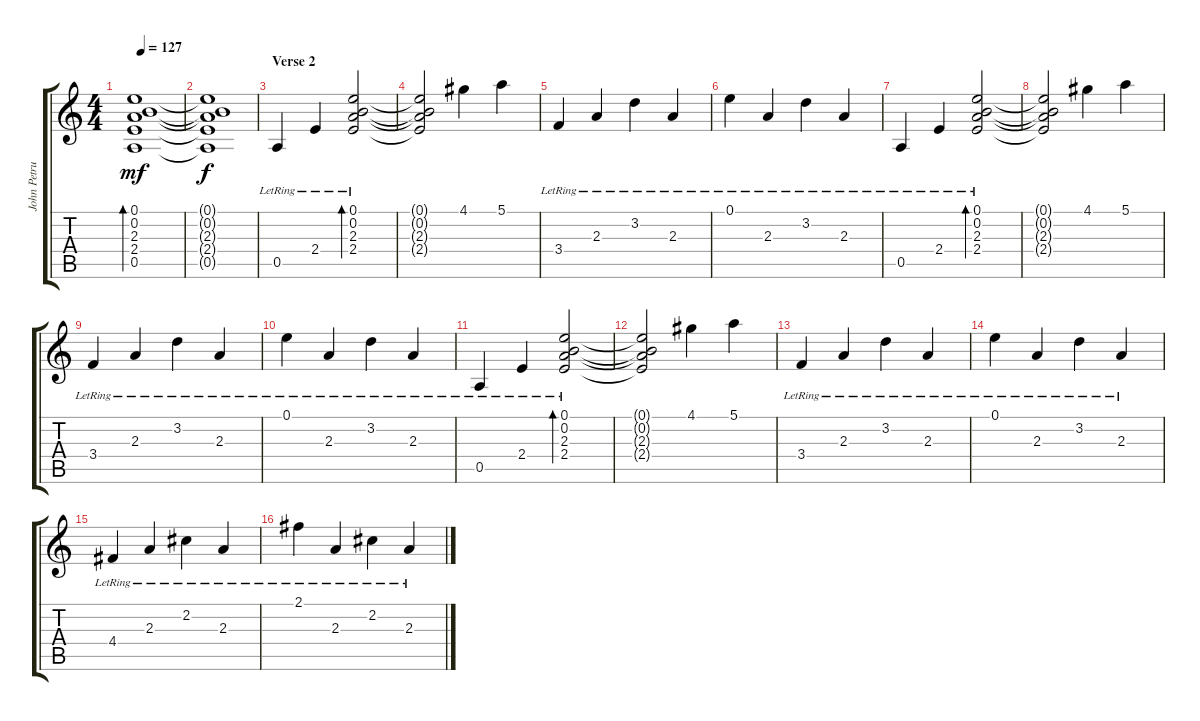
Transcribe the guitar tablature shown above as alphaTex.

\track ("John Petrucci" "John Petru") {instrument distortionguitar}
\staff {score tabs}
\tuning (E4 B3 G3 D3 A2 E2) {hide}
\ts (4 4)
\tempo 127
\clef g2
\ks c
(0.1 0.2 2.3 2.4 0.5).1{bd 120 dy mf} |
(0.1{t} 0.2{t} 2.3{t} 2.4{t} 0.5{t}).1{dy f} |
\section ("" "Verse 2")
0.5{lr}.4 2.4{lr}.4 (0.1{lr} 0.2{lr} 2.3{lr} 2.4).2{bd 240} |
(0.1{t} 0.2{t} 2.3{t} 2.4{t}).2 4.1.4 5.1.4 |
3.4{lr}.4 2.3{lr}.4 3.2{lr}.4 2.3{lr}.4 |
0.1{lr}.4 2.3{lr}.4 3.2{lr}.4 2.3{lr}.4 |
0.5{lr}.4 2.4{lr}.4 (0.1{lr} 0.2{lr} 2.3{lr} 2.4).2{bd 240} |
(0.1{t} 0.2{t} 2.3{t} 2.4{t}).2 4.1.4 5.1.4 |
3.4{lr}.4 2.3{lr}.4 3.2{lr}.4 2.3{lr}.4 |
0.1{lr}.4 2.3{lr}.4 3.2{lr}.4 2.3{lr}.4 |
0.5{lr}.4 2.4{lr}.4 (0.1{lr} 0.2{lr} 2.3{lr} 2.4).2{bd 240} |
(0.1{t} 0.2{t} 2.3{t} 2.4{t}).2 4.1.4 5.1.4 |
3.4{lr}.4 2.3{lr}.4 3.2{lr}.4 2.3{lr}.4 |
0.1{lr}.4 2.3{lr}.4 3.2{lr}.4 2.3{lr}.4 |
4.4{lr}.4 2.3{lr}.4 2.2{lr}.4 2.3{lr}.4 |
2.1{lr}.4 2.3{lr}.4 2.2{lr}.4 2.3{lr}.4
